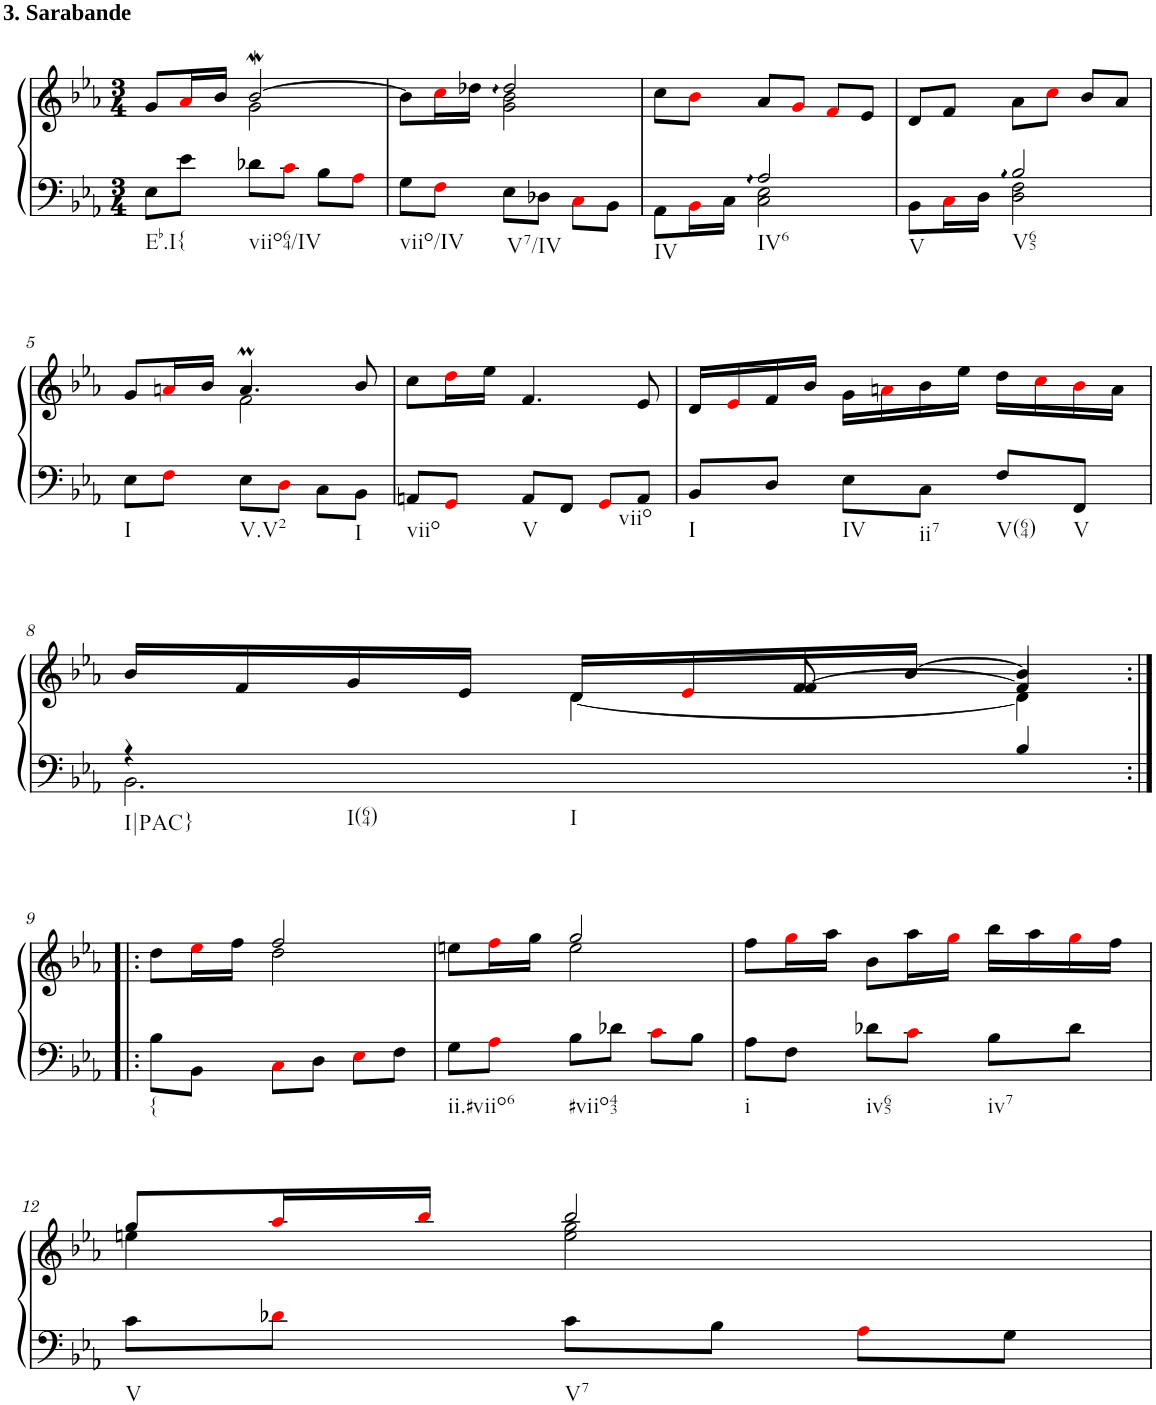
**kern	**kern
*part1	*part1
*staff2	*staff1
*I"Klavier linke Hand	*
*clefF4	*clefG2
*k[b-e-a-]	*k[b-e-a-]
*M3/4	*M3/4
=1	=1
*^	*^
!	!	!LO:TX:a:B:t=3. Sarabande	!
!LO:TX:b:t=Eb.I{	!	!	!
!LO:TX:b:t=viio64/IV	!	!	!
2.ryy	8E-\L	8g/L	4ryy
.	8e-\J	16a-i/L	.
.	.	16b-/JJ	.
.	8d-X\L	[2b-W/	2g\
.	8ci\J	.	.
.	8B-\L	.	.
.	8A-i\J	.	.
=2	=2	=2	=2
!LO:TX:b:t=viio/IV	!	!	!
!LO:TX:b:t=V7/IV	!	!	!
2.ryy	8G\L	8b-\L]	4ryy
.	8Fi\J	16cci\L	.
.	.	16dd-X\JJ	.
.	8E-\L	2dd-::/	2g\ 2b-\
.	8D-X\J	.	.
.	8Ci\L	.	.
.	8BB-\J	.	.
*	*	*v	*v
=3	=3	=3
!LO:TX:b:t=IV	!	!
4ryy	8AA-\L	8cc\L
.	16BB-i\L	8b-i\J
.	16C\JJ	.
!LO:TX:b:t=IV6	!	!
2A-::/	2C\ 2E-\	8a-/L
.	.	8gi/J
.	.	8fi/L
.	.	8e-/J
=4	=4	=4
!LO:TX:b:t=V	!	!
4ryy	8BB-\L	8d/L
.	16Ci\L	8f/J
.	16D\JJ	.
!LO:TX:b:t=V65	!	!
2B-::/	2D\ 2F\	8a-\L
.	.	8cci\J
.	.	8b-/L
.	.	8a-/J
!!LO:LB:g=z
=5	=5	=5
*	*	*^
!LO:TX:b:t=I	!	!	!
!LO:TX:b:t=V.V2	!	!	!
!LO:TX:b:t=I	!	!	!
2.ryy	8E-\L	8g/L	4ryy
.	8Fi\J	16ani/L	.
.	.	16b-/JJ	.
.	8E-\L	4.am/	2f\
.	8Di\J	.	.
.	8C\L	.	.
.	8BB-\J	8b-/	.
*	*	*v	*v
=6	=6	=6
!LO:TX:b:t=viio	!	!
*v	*v	*
8AAn/L	8cc\L
8GGi/J	16ddi\L
.	16ee-\JJ
!LO:TX:b:t=V	!
8AA/L	4.f/
8FF/J	.
8GGi/L	.
!LO:TX:b:t=viio	!
8AA/J	8e-/
=7	=7
!LO:TX:b:t=I	!
8BB-/L	16d/LL
.	16e-i/
8D/J	16f/
.	16b-/JJ
!LO:TX:b:t=IV	!
8E-\L	16g\LL
.	16ani\
!LO:TX:b:t=ii7	!
8C\J	16b-\
.	16ee-\JJ
!LO:TX:b:t=V(64)	!
8F/L	16dd\LL
.	16cci\
!LO:TX:b:t=V	!
8FF/J	16b-i\
.	16a\JJ
!!LO:LB:g=z
=8	=8
*^	*^
*	*	*	*^
!LO:TX:b:t=I|PAC}	!	!	!	!
!LO:TX:b:t=I(64)	!	!	!	!
4r	2.BB-\	16b-/LL	4ryy	4.ryy
.	.	16f/	.	.
.	.	16g/	.	.
.	.	16e-/JJ	.	.
!LO:TX:b:t=I	!	!	!	!
4ryy	.	16d/LL	[4d\	.
.	.	16e-i/	.	.
.	.	16f/	.	[8f/
.	.	[16b-/JJ	.	.
4B-/	.	4b-/]	4d\]	4f/]
!!LO:LB:g=z
=9:|!|:	=9:|!|:	=9:|!|:	=9:|!|:	=9:|!|:
!LO:TX:b:t={	!	!	!	!
*	*	*	*v	*v
2.ryy	8B-\L	8dd\L	4ryy
.	8BB-\J	16ee-i\L	.
.	.	16ff\JJ	.
.	8Ci\L	2ff/	2dd\
.	8D\J	.	.
.	8E-i\L	.	.
.	8F\J	.	.
=10	=10	=10	=10
!LO:TX:b:t=ii.#viio6	!	!	!
!LO:TX:b:t=#viio43	!	!	!
2.ryy	8G\L	8een\L	4ryy
.	8A-i\J	16ffi\L	.
.	.	16gg\JJ	.
.	8B-\L	2gg/	2ee\
.	8d-X\J	.	.
.	8ci\L	.	.
.	8B-\J	.	.
*	*	*v	*v
=11	=11	=11
!LO:TX:b:t=i	!	!
!LO:TX:b:t=iv65	!	!
!LO:TX:b:t=iv7	!	!
2.ryy	8A-\L	8ff\L
.	8F\J	16ggi\L
.	.	16aa-\JJ
.	8d-X\L	8b-\L
.	8ci\J	16aa-\L
.	.	16ggi\JJ
.	8B-\L	16bb-\LL
.	.	16aa-\
.	8d-\J	16ggi\
.	.	16ff\JJ
!!LO:LB:g=z
=12	=12	=12
*	*	*^
!LO:TX:b:t=V	!	!	!
!LO:TX:b:t=V7	!	!	!
2.ryy	8c\L	8gg/L	4een\
.	8d-Xi\J	16aa-i/L	.
.	.	16bb-i/JJ	.
.	8c\L	2bb-/	2ee\ 2gg\
.	8B-\J	.	.
.	8A-i\L	.	.
.	8G\J	.	.
*v	*v	*	*
*	*v	*v
=	=
*-	*-
